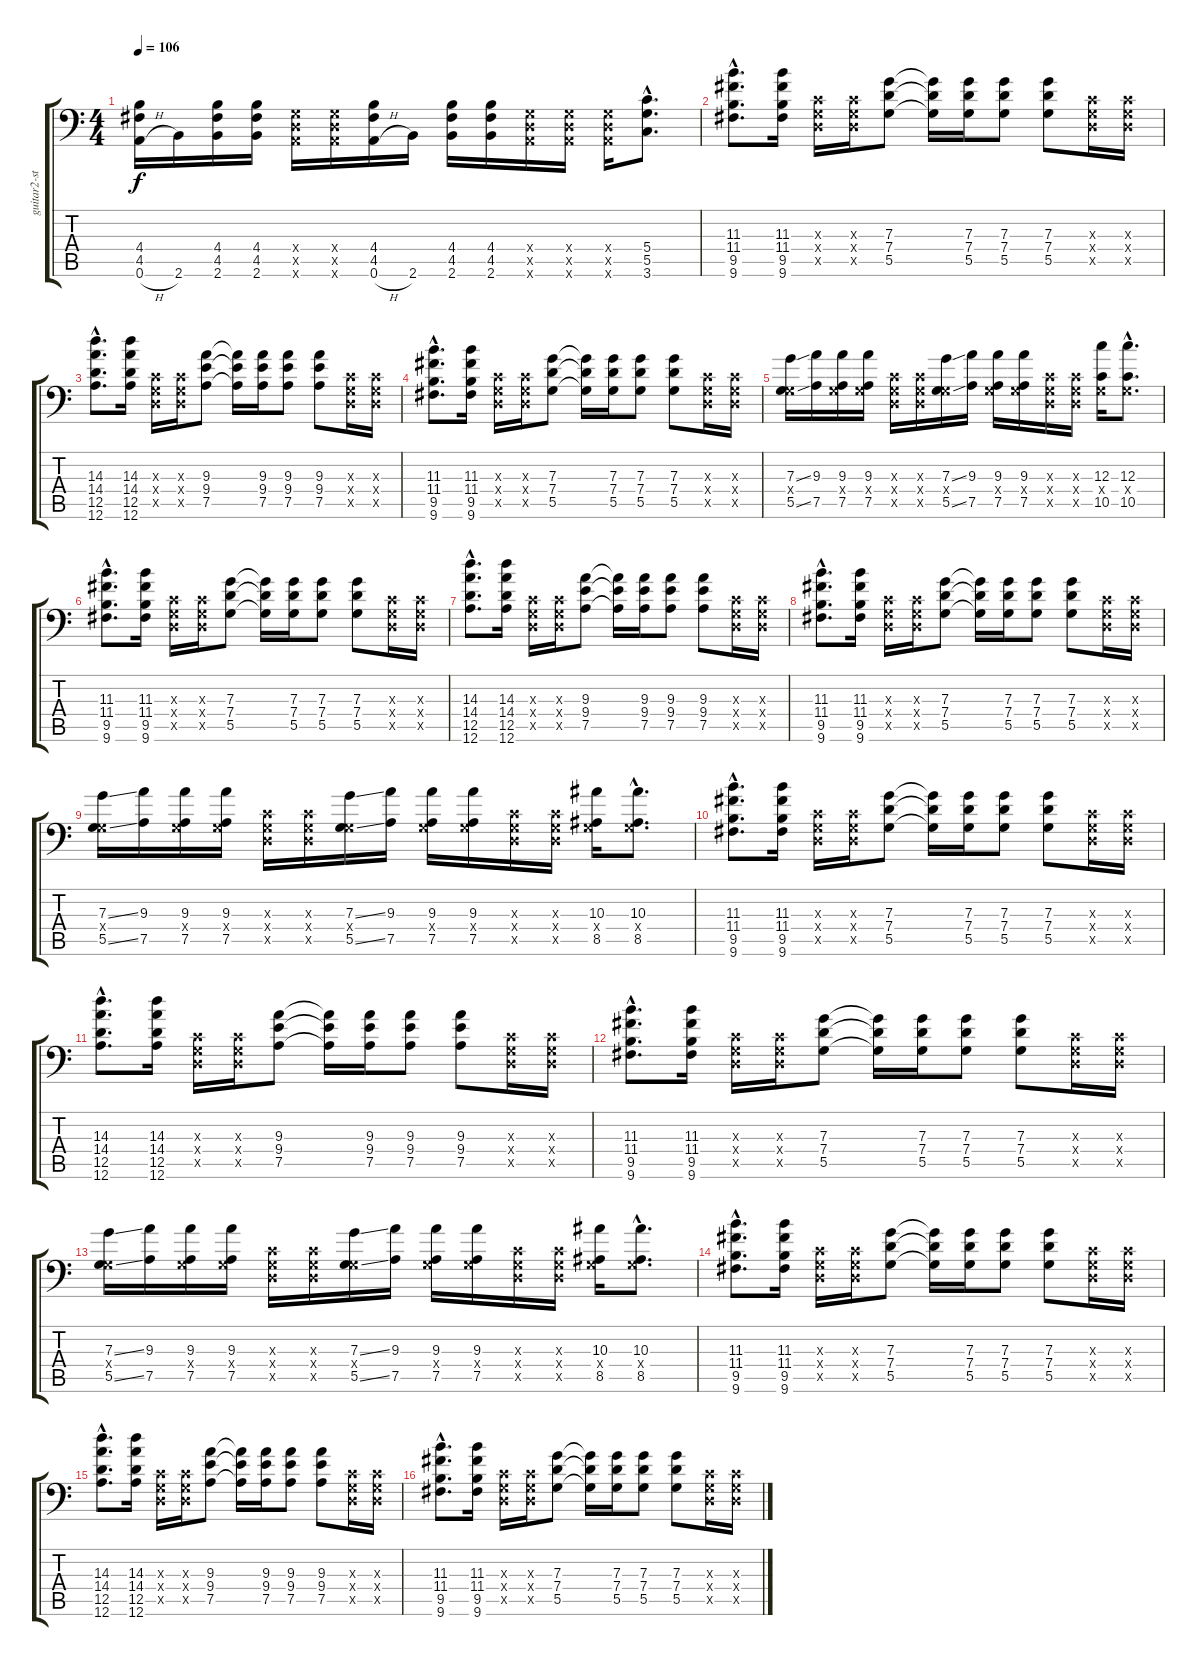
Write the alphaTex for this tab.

\track ("guitar2-stephen richards" "guitar2-st") {instrument overdrivenguitar}
\staff {score tabs}
\tuning (A3 E3 C3 G2 D2 A1) {hide}
\ts (4 4)
\tempo 106
\clef f4
\ks c
(4.4 4.5 0.6{h}).16{dy f} 2.6.16 (4.4 4.5 2.6).16 (4.4 4.5 2.6).16 (0.4{x} 0.5{x} 0.6{x}).16 (0.4{x} 0.5{x} 0.6{x}).16 (4.4 4.5 0.6{h}).16 2.6.16 (4.4 4.5 2.6).16 (4.4 4.5 2.6).16 (0.4{x} 0.5{x} 0.6{x}).16 (0.4{x} 0.5{x} 0.6{x}).16 (0.4{x} 0.5{x} 0.6{x}).16 (5.4{hac} 5.5{hac} 3.6{hac}).8{d} |
(11.3{hac} 11.4{hac} 9.5{hac} 9.6{hac}).8{d instrument overdrivenguitar} (11.3 11.4 9.5 9.6).16 (0.3{x} 0.4{x} 0.5{x}).16 (0.3{x} 0.4{x} 0.5{x}).16 (7.3 7.4 5.5).8 (7.3{t} 7.4{t} 5.5{t}).16 (7.3 7.4 5.5).16 (7.3 7.4 5.5).8 (7.3 7.4 5.5).8 (0.3{x} 0.4{x} 0.5{x}).16 (0.3{x} 0.4{x} 0.5{x}).16 |
(14.3{hac} 14.4{hac} 12.5{hac} 12.6{hac}).8{d} (14.3 14.4 12.5 12.6).16 (0.3{x} 0.4{x} 0.5{x}).16 (0.3{x} 0.4{x} 0.5{x}).16 (9.3 9.4 7.5).8 (9.3{t} 9.4{t} 7.5{t}).16 (9.3 9.4 7.5).16 (9.3 9.4 7.5).8 (9.3 9.4 7.5).8 (0.3{x} 0.4{x} 0.5{x}).16 (0.3{x} 0.4{x} 0.5{x}).16 |
(11.3{hac} 11.4{hac} 9.5{hac} 9.6{hac}).8{d} (11.3 11.4 9.5 9.6).16 (0.3{x} 0.4{x} 0.5{x}).16 (0.3{x} 0.4{x} 0.5{x}).16 (7.3 7.4 5.5).8 (7.3{t} 7.4{t} 5.5{t}).16 (7.3 7.4 5.5).16 (7.3 7.4 5.5).8 (7.3 7.4 5.5).8 (0.3{x} 0.4{x} 0.5{x}).16 (0.3{x} 0.4{x} 0.5{x}).16 |
(7.3{ss} 0.4{x} 5.5{ss}).16{instrument overdrivenguitar} (9.3 7.5).16 (9.3 0.4{x} 7.5).16 (9.3 0.4{x} 7.5).16 (0.3{x} 0.4{x} 0.5{x}).16 (0.3{x} 0.4{x} 0.5{x}).16 (7.3{ss} 0.4{x} 5.5{ss}).16 (9.3 7.5).16 (9.3 0.4{x} 7.5).16 (9.3 0.4{x} 7.5).16 (0.3{x} 0.4{x} 0.5{x}).16 (0.3{x} 0.4{x} 0.5{x}).16 (12.3 0.4{x} 10.5).16 (12.3{hac} 0.4{hac x} 10.5{hac}).8{d} |
(11.3{hac} 11.4{hac} 9.5{hac} 9.6{hac}).8{d} (11.3 11.4 9.5 9.6).16 (0.3{x} 0.4{x} 0.5{x}).16 (0.3{x} 0.4{x} 0.5{x}).16 (7.3 7.4 5.5).8 (7.3{t} 7.4{t} 5.5{t}).16 (7.3 7.4 5.5).16 (7.3 7.4 5.5).8 (7.3 7.4 5.5).8 (0.3{x} 0.4{x} 0.5{x}).16 (0.3{x} 0.4{x} 0.5{x}).16 |
(14.3{hac} 14.4{hac} 12.5{hac} 12.6{hac}).8{d} (14.3 14.4 12.5 12.6).16 (0.3{x} 0.4{x} 0.5{x}).16 (0.3{x} 0.4{x} 0.5{x}).16 (9.3 9.4 7.5).8 (9.3{t} 9.4{t} 7.5{t}).16 (9.3 9.4 7.5).16 (9.3 9.4 7.5).8 (9.3 9.4 7.5).8 (0.3{x} 0.4{x} 0.5{x}).16 (0.3{x} 0.4{x} 0.5{x}).16 |
(11.3{hac} 11.4{hac} 9.5{hac} 9.6{hac}).8{d} (11.3 11.4 9.5 9.6).16 (0.3{x} 0.4{x} 0.5{x}).16 (0.3{x} 0.4{x} 0.5{x}).16 (7.3 7.4 5.5).8 (7.3{t} 7.4{t} 5.5{t}).16 (7.3 7.4 5.5).16 (7.3 7.4 5.5).8 (7.3 7.4 5.5).8 (0.3{x} 0.4{x} 0.5{x}).16 (0.3{x} 0.4{x} 0.5{x}).16 |
(7.3{ss} 0.4{x} 5.5{ss}).16{instrument overdrivenguitar} (9.3 7.5).16 (9.3 0.4{x} 7.5).16 (9.3 0.4{x} 7.5).16 (0.3{x} 0.4{x} 0.5{x}).16 (0.3{x} 0.4{x} 0.5{x}).16 (7.3{ss} 0.4{x} 5.5{ss}).16 (9.3 7.5).16 (9.3 0.4{x} 7.5).16 (9.3 0.4{x} 7.5).16 (0.3{x} 0.4{x} 0.5{x}).16 (0.3{x} 0.4{x} 0.5{x}).16 (10.3 0.4{x} 8.5).16 (10.3{hac} 0.4{hac x} 8.5{hac}).8{d} |
(11.3{hac} 11.4{hac} 9.5{hac} 9.6{hac}).8{d} (11.3 11.4 9.5 9.6).16 (0.3{x} 0.4{x} 0.5{x}).16 (0.3{x} 0.4{x} 0.5{x}).16 (7.3 7.4 5.5).8 (7.3{t} 7.4{t} 5.5{t}).16 (7.3 7.4 5.5).16 (7.3 7.4 5.5).8 (7.3 7.4 5.5).8 (0.3{x} 0.4{x} 0.5{x}).16 (0.3{x} 0.4{x} 0.5{x}).16 |
(14.3{hac} 14.4{hac} 12.5{hac} 12.6{hac}).8{d} (14.3 14.4 12.5 12.6).16 (0.3{x} 0.4{x} 0.5{x}).16 (0.3{x} 0.4{x} 0.5{x}).16 (9.3 9.4 7.5).8 (9.3{t} 9.4{t} 7.5{t}).16 (9.3 9.4 7.5).16 (9.3 9.4 7.5).8 (9.3 9.4 7.5).8 (0.3{x} 0.4{x} 0.5{x}).16 (0.3{x} 0.4{x} 0.5{x}).16 |
(11.3{hac} 11.4{hac} 9.5{hac} 9.6{hac}).8{d} (11.3 11.4 9.5 9.6).16 (0.3{x} 0.4{x} 0.5{x}).16 (0.3{x} 0.4{x} 0.5{x}).16 (7.3 7.4 5.5).8 (7.3{t} 7.4{t} 5.5{t}).16 (7.3 7.4 5.5).16 (7.3 7.4 5.5).8 (7.3 7.4 5.5).8 (0.3{x} 0.4{x} 0.5{x}).16 (0.3{x} 0.4{x} 0.5{x}).16 |
(7.3{ss} 0.4{x} 5.5{ss}).16{instrument overdrivenguitar} (9.3 7.5).16 (9.3 0.4{x} 7.5).16 (9.3 0.4{x} 7.5).16 (0.3{x} 0.4{x} 0.5{x}).16 (0.3{x} 0.4{x} 0.5{x}).16 (7.3{ss} 0.4{x} 5.5{ss}).16 (9.3 7.5).16 (9.3 0.4{x} 7.5).16 (9.3 0.4{x} 7.5).16 (0.3{x} 0.4{x} 0.5{x}).16 (0.3{x} 0.4{x} 0.5{x}).16 (10.3 0.4{x} 8.5).16 (10.3{hac} 0.4{hac x} 8.5{hac}).8{d} |
(11.3{hac} 11.4{hac} 9.5{hac} 9.6{hac}).8{d} (11.3 11.4 9.5 9.6).16 (0.3{x} 0.4{x} 0.5{x}).16 (0.3{x} 0.4{x} 0.5{x}).16 (7.3 7.4 5.5).8 (7.3{t} 7.4{t} 5.5{t}).16 (7.3 7.4 5.5).16 (7.3 7.4 5.5).8 (7.3 7.4 5.5).8 (0.3{x} 0.4{x} 0.5{x}).16 (0.3{x} 0.4{x} 0.5{x}).16 |
(14.3{hac} 14.4{hac} 12.5{hac} 12.6{hac}).8{d} (14.3 14.4 12.5 12.6).16 (0.3{x} 0.4{x} 0.5{x}).16 (0.3{x} 0.4{x} 0.5{x}).16 (9.3 9.4 7.5).8 (9.3{t} 9.4{t} 7.5{t}).16 (9.3 9.4 7.5).16 (9.3 9.4 7.5).8 (9.3 9.4 7.5).8 (0.3{x} 0.4{x} 0.5{x}).16 (0.3{x} 0.4{x} 0.5{x}).16 |
(11.3{hac} 11.4{hac} 9.5{hac} 9.6{hac}).8{d} (11.3 11.4 9.5 9.6).16 (0.3{x} 0.4{x} 0.5{x}).16 (0.3{x} 0.4{x} 0.5{x}).16 (7.3 7.4 5.5).8 (7.3{t} 7.4{t} 5.5{t}).16 (7.3 7.4 5.5).16 (7.3 7.4 5.5).8 (7.3 7.4 5.5).8 (0.3{x} 0.4{x} 0.5{x}).16 (0.3{x} 0.4{x} 0.5{x}).16
